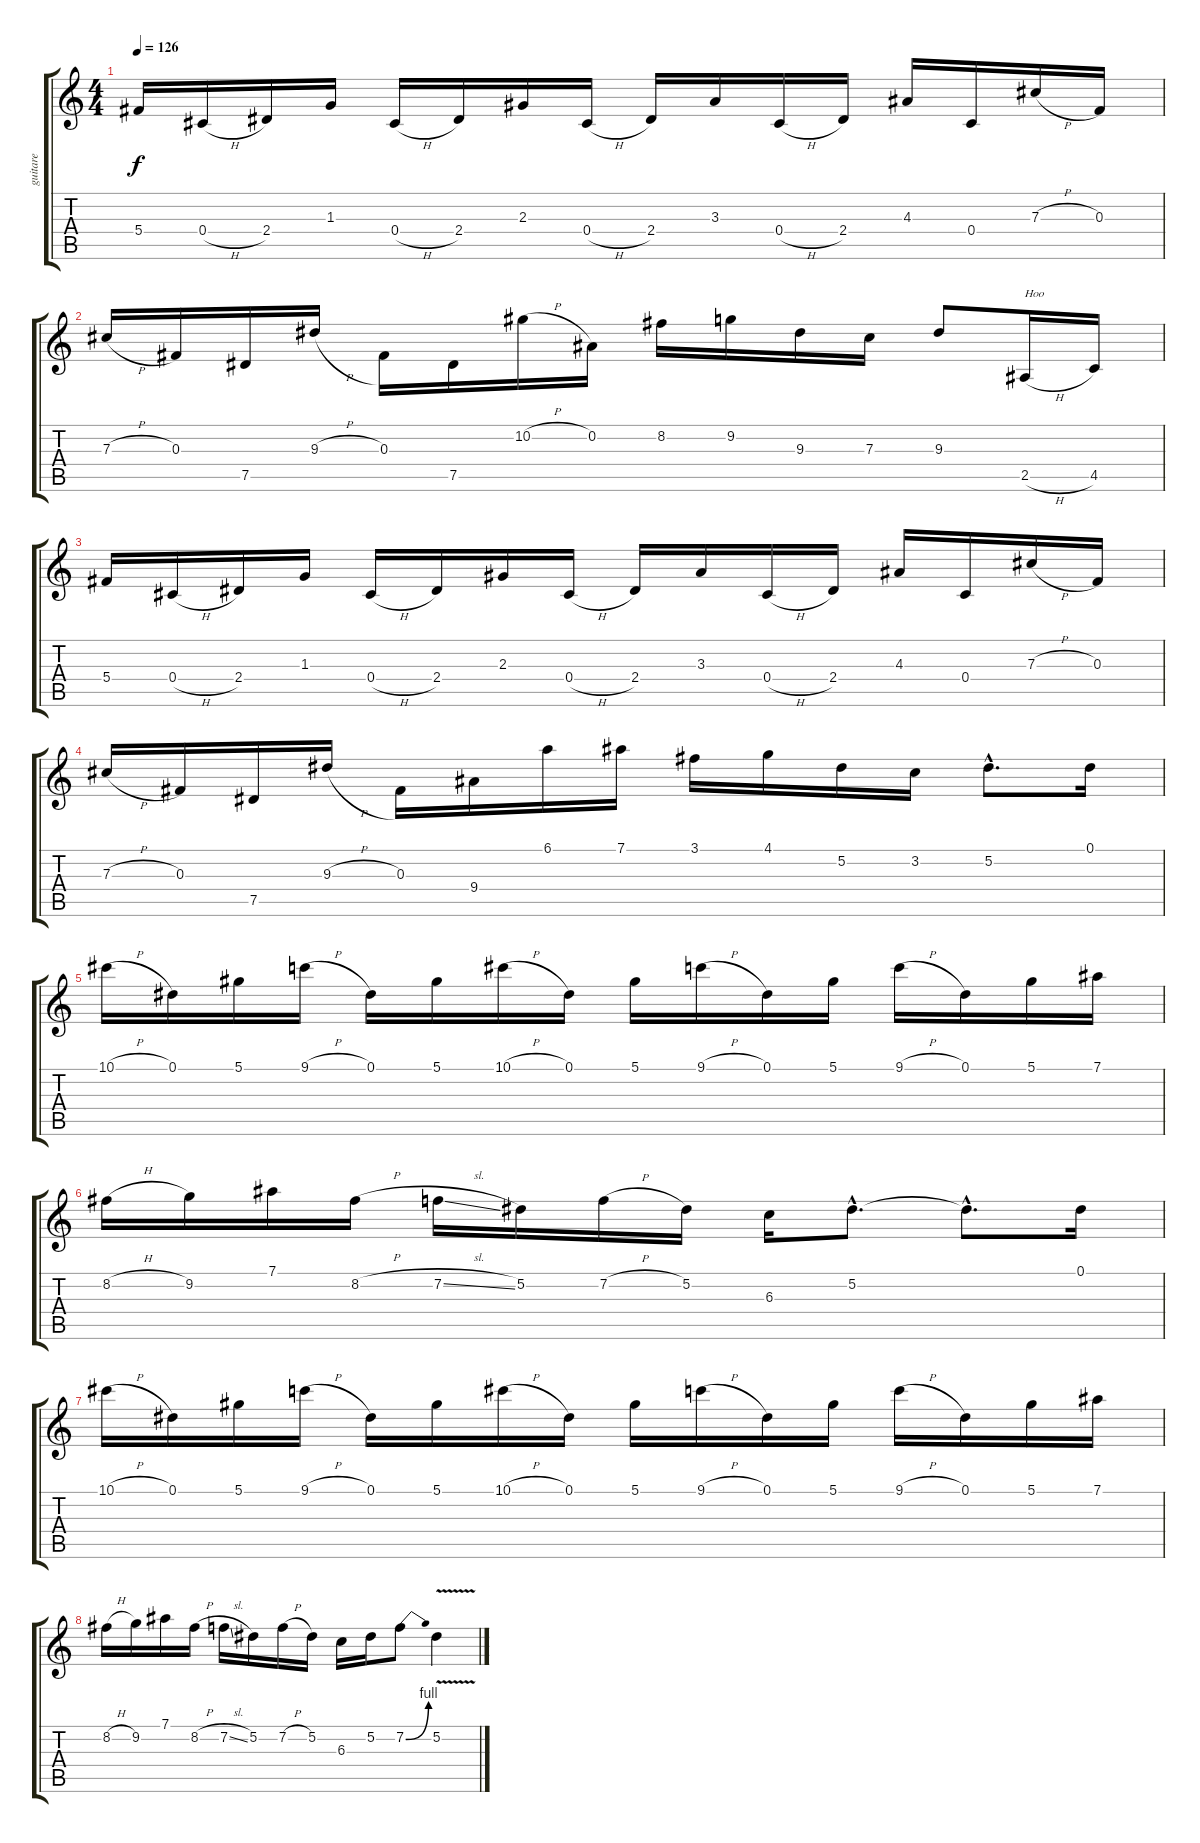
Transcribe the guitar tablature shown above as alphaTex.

\track ("guitare" "guitare") {instrument acousticguitarsteel}
\staff {score tabs}
\tuning (Eb4 Bb3 Gb3 Db3 Ab2 Eb2) {hide}
\ts (4 4)
\tempo 126
\clef g2
\ks c
5.4.16{dy f} 0.4{h}.16 2.4.16 1.3.16 0.4{h}.16 2.4.16 2.3.16 0.4{h}.16 2.4.16 3.3.16 0.4{h}.16 2.4.16 4.3.16 0.4.16 7.3{h}.16 0.3.16 |
7.3{h}.16 0.3.16 7.5.16 9.3{h}.16 0.3.16 7.5.16 10.2{h}.16 0.2.16 8.2.16 9.2.16 9.3.16 7.3.16 9.3.8 2.5{h}.16{txt "Hoo"} 4.5.16 |
5.4.16 0.4{h}.16 2.4.16 1.3.16 0.4{h}.16 2.4.16 2.3.16 0.4{h}.16 2.4.16 3.3.16 0.4{h}.16 2.4.16 4.3.16 0.4.16 7.3{h}.16 0.3.16 |
7.3{h}.16 0.3.16 7.5.16 9.3{h}.16 0.3.16 9.4.16 6.1.16 7.1.16 3.1.16 4.1.16 5.2.16 3.2.16 5.2{hac}.8{d} 0.1.16 |
10.1{h}.16 0.1.16 5.1.16 9.1{h}.16 0.1.16 5.1.16 10.1{h}.16 0.1.16 5.1.16 9.1{h}.16 0.1.16 5.1.16 9.1{h}.16 0.1.16 5.1.16 7.1.16 |
8.2{h}.16 9.2.16 7.1.16 8.2{h}.16 7.2{sl}.16 5.2.16 7.2{h}.16 5.2.16 6.3.16 5.2{hac}.8{d} 5.2{hac t}.8{d} 0.1.16 |
10.1{h}.16 0.1.16 5.1.16 9.1{h}.16 0.1.16 5.1.16 10.1{h}.16 0.1.16 5.1.16 9.1{h}.16 0.1.16 5.1.16 9.1{h}.16 0.1.16 5.1.16 7.1.16 |
8.2{h}.16 9.2.16 7.1.16 8.2{h}.16 7.2{sl}.16 5.2.16 7.2{h}.16 5.2.16 6.3.16 5.2.16 7.2{be (bend 0 0 60 4)}.8 5.2{v}.4
